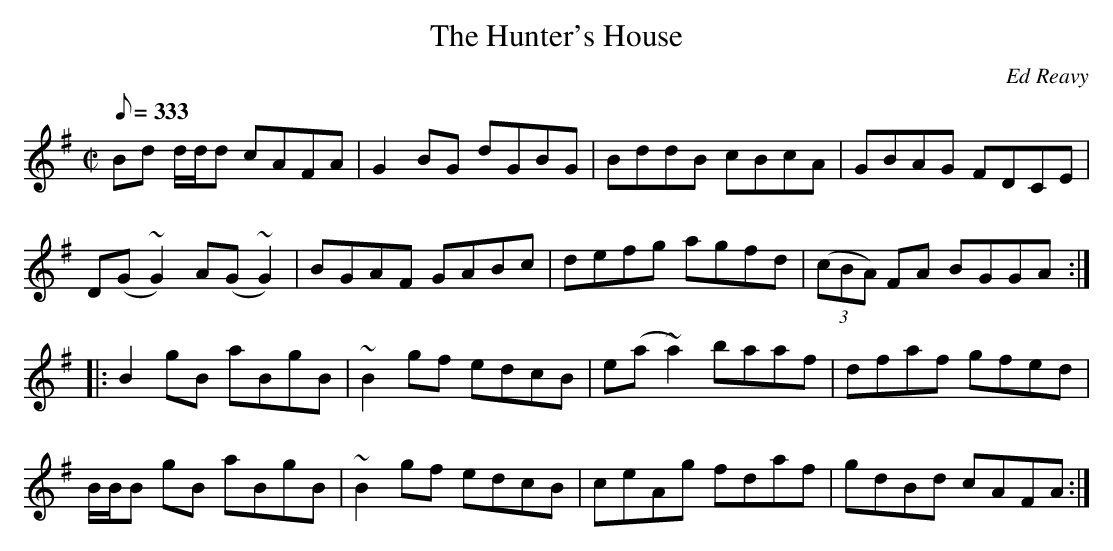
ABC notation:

X:1
T:The Hunter's House
C:Ed Reavy
L:1/8
Q:333
M:C|
K:G
Bd d/d/d cAFA|G2 BG dGBG|BddB cBcA|GBAG FDCE|
D(G ~G2) A(G ~G2) |BGAF GABc|defg agfd|(3(cBA) FA BGGA:|
|:B2 gB aBgB|~B2 gf edcB|e(a ~a2) baaf|dfaf gfed|
B/B/B gB aBgB|~B2 gf edcB|ceAg fdaf|gdBd cAFA:|
